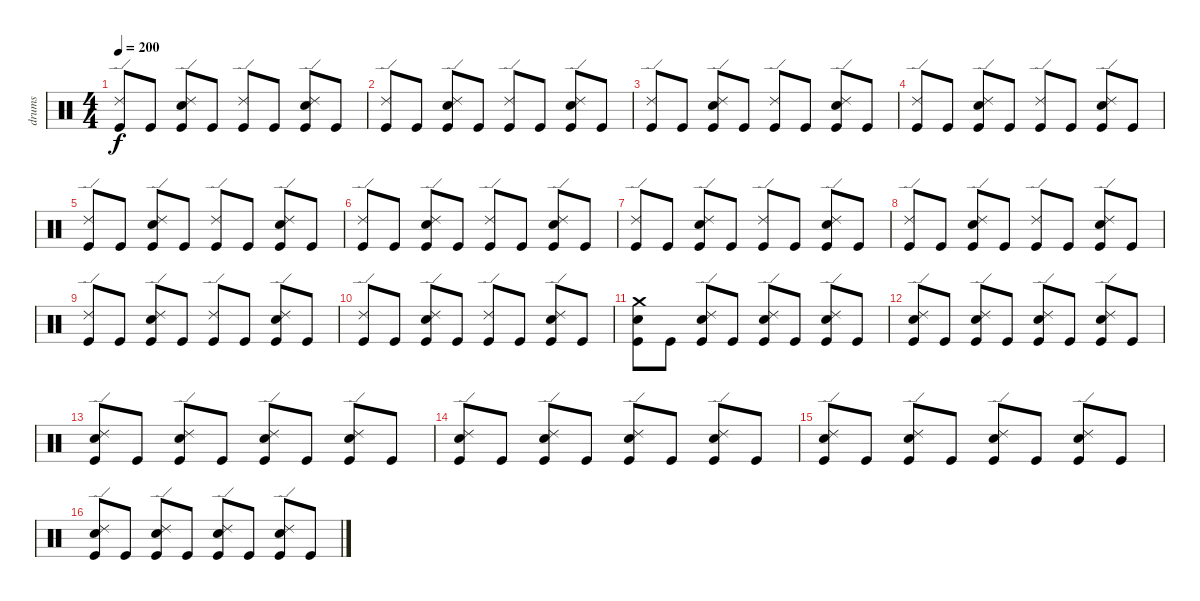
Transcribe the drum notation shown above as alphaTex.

\track ("drums" "drums") {instrument percussion}
\staff {score}
\articulation defaults
\ts (4 4)
\tempo 200
\clef neutral
\ks c
("Ride (edge) 2" "Kick (hit)").8{dy f} "Kick (hit)".8 ("Ride (edge) 2" "Snare (hit) 2" "Kick (hit)").8 "Kick (hit)".8 ("Ride (edge) 2" "Kick (hit)").8 "Kick (hit)".8 ("Ride (edge) 2" "Snare (hit) 2" "Kick (hit)").8 "Kick (hit)".8 |
("Ride (edge) 2" "Kick (hit)").8 "Kick (hit)".8 ("Ride (edge) 2" "Snare (hit) 2" "Kick (hit)").8 "Kick (hit)".8 ("Ride (edge) 2" "Kick (hit)").8 "Kick (hit)".8 ("Ride (edge) 2" "Snare (hit) 2" "Kick (hit)").8 "Kick (hit)".8 |
("Ride (edge) 2" "Kick (hit)").8 "Kick (hit)".8 ("Ride (edge) 2" "Snare (hit) 2" "Kick (hit)").8 "Kick (hit)".8 ("Ride (edge) 2" "Kick (hit)").8 "Kick (hit)".8 ("Ride (edge) 2" "Snare (hit) 2" "Kick (hit)").8 "Kick (hit)".8 |
("Ride (edge) 2" "Kick (hit)").8 "Kick (hit)".8 ("Ride (edge) 2" "Snare (hit) 2" "Kick (hit)").8 "Kick (hit)".8 ("Ride (edge) 2" "Kick (hit)").8 "Kick (hit)".8 ("Ride (edge) 2" "Snare (hit) 2" "Kick (hit)").8 "Kick (hit)".8 |
("Ride (edge) 2" "Kick (hit)").8 "Kick (hit)".8 ("Ride (edge) 2" "Snare (hit) 2" "Kick (hit)").8 "Kick (hit)".8 ("Ride (edge) 2" "Kick (hit)").8 "Kick (hit)".8 ("Ride (edge) 2" "Snare (hit) 2" "Kick (hit)").8 "Kick (hit)".8 |
("Ride (edge) 2" "Kick (hit)").8 "Kick (hit)".8 ("Ride (edge) 2" "Snare (hit) 2" "Kick (hit)").8 "Kick (hit)".8 ("Ride (edge) 2" "Kick (hit)").8 "Kick (hit)".8 ("Ride (edge) 2" "Snare (hit) 2" "Kick (hit)").8 "Kick (hit)".8 |
("Ride (edge) 2" "Kick (hit)").8 "Kick (hit)".8 ("Ride (edge) 2" "Snare (hit) 2" "Kick (hit)").8 "Kick (hit)".8 ("Ride (edge) 2" "Kick (hit)").8 "Kick (hit)".8 ("Ride (edge) 2" "Snare (hit) 2" "Kick (hit)").8 "Kick (hit)".8 |
("Ride (edge) 2" "Kick (hit)").8 "Kick (hit)".8 ("Ride (edge) 2" "Snare (hit) 2" "Kick (hit)").8 "Kick (hit)".8 ("Ride (edge) 2" "Kick (hit)").8 "Kick (hit)".8 ("Ride (edge) 2" "Snare (hit) 2" "Kick (hit)").8 "Kick (hit)".8 |
("Ride (edge) 2" "Kick (hit)").8 "Kick (hit)".8 ("Ride (edge) 2" "Snare (hit) 2" "Kick (hit)").8 "Kick (hit)".8 ("Ride (edge) 2" "Kick (hit)").8 "Kick (hit)".8 ("Ride (edge) 2" "Snare (hit) 2" "Kick (hit)").8 "Kick (hit)".8 |
("Ride (edge) 2" "Kick (hit)").8 "Kick (hit)".8 ("Ride (edge) 2" "Snare (hit) 2" "Kick (hit)").8 "Kick (hit)".8 ("Ride (edge) 2" "Kick (hit)").8 "Kick (hit)".8 ("Ride (edge) 2" "Snare (hit) 2" "Kick (hit)").8 "Kick (hit)".8 |
("Crash medium (hit)" "Snare (hit) 2" "Kick (hit)").8 "Kick (hit)".8 ("Ride (edge) 2" "Snare (hit) 2" "Kick (hit)").8 "Kick (hit)".8 ("Ride (edge) 2" "Snare (hit) 2" "Kick (hit)").8 "Kick (hit)".8 ("Ride (edge) 2" "Snare (hit) 2" "Kick (hit)").8 "Kick (hit)".8 |
("Ride (edge) 2" "Snare (hit) 2" "Kick (hit)").8 "Kick (hit)".8 ("Ride (edge) 2" "Snare (hit) 2" "Kick (hit)").8 "Kick (hit)".8 ("Ride (edge) 2" "Snare (hit) 2" "Kick (hit)").8 "Kick (hit)".8 ("Ride (edge) 2" "Snare (hit) 2" "Kick (hit)").8 "Kick (hit)".8 |
("Ride (edge) 2" "Snare (hit) 2" "Kick (hit)").8 "Kick (hit)".8 ("Ride (edge) 2" "Snare (hit) 2" "Kick (hit)").8 "Kick (hit)".8 ("Ride (edge) 2" "Snare (hit) 2" "Kick (hit)").8 "Kick (hit)".8 ("Ride (edge) 2" "Snare (hit) 2" "Kick (hit)").8 "Kick (hit)".8 |
("Ride (edge) 2" "Snare (hit) 2" "Kick (hit)").8 "Kick (hit)".8 ("Ride (edge) 2" "Snare (hit) 2" "Kick (hit)").8 "Kick (hit)".8 ("Ride (edge) 2" "Snare (hit) 2" "Kick (hit)").8 "Kick (hit)".8 ("Ride (edge) 2" "Snare (hit) 2" "Kick (hit)").8 "Kick (hit)".8 |
("Ride (edge) 2" "Snare (hit) 2" "Kick (hit)").8 "Kick (hit)".8 ("Ride (edge) 2" "Snare (hit) 2" "Kick (hit)").8 "Kick (hit)".8 ("Ride (edge) 2" "Snare (hit) 2" "Kick (hit)").8 "Kick (hit)".8 ("Ride (edge) 2" "Snare (hit) 2" "Kick (hit)").8 "Kick (hit)".8 |
("Ride (edge) 2" "Snare (hit) 2" "Kick (hit)").8 "Kick (hit)".8 ("Ride (edge) 2" "Snare (hit) 2" "Kick (hit)").8 "Kick (hit)".8 ("Ride (edge) 2" "Snare (hit) 2" "Kick (hit)").8 "Kick (hit)".8 ("Ride (edge) 2" "Snare (hit) 2" "Kick (hit)").8 "Kick (hit)".8
